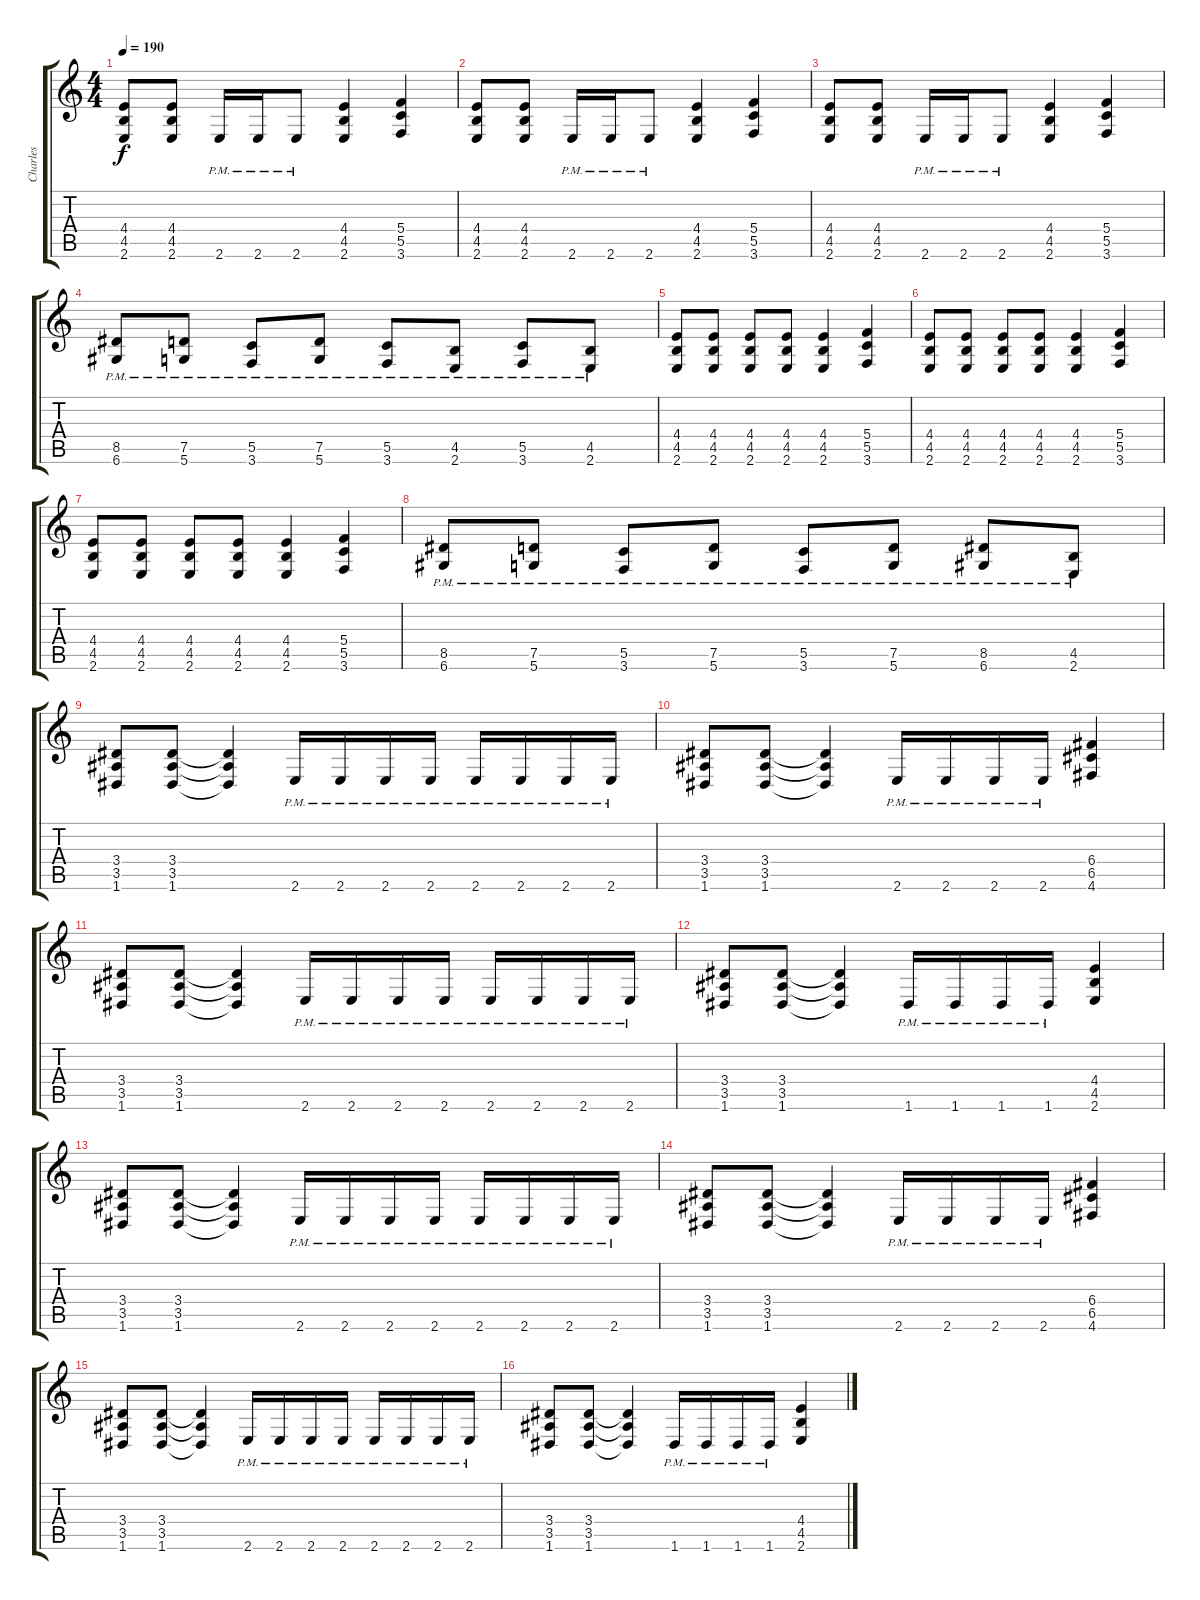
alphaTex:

\track ("Charles" "Charles") {instrument distortionguitar}
\staff {score tabs}
\tuning (D4 A3 F3 C3 G2 D2) {hide}
\ts (4 4)
\tempo 190
\clef g2
\ks c
(4.4 4.5 2.6).8{dy f} (4.4 4.5 2.6).8 2.6{pm}.16 2.6{pm}.16 2.6{pm}.8 (4.4 4.5 2.6).4 (5.4 5.5 3.6).4 |
(4.4 4.5 2.6).8 (4.4 4.5 2.6).8 2.6{pm}.16 2.6{pm}.16 2.6{pm}.8 (4.4 4.5 2.6).4 (5.4 5.5 3.6).4 |
(4.4 4.5 2.6).8 (4.4 4.5 2.6).8 2.6{pm}.16 2.6{pm}.16 2.6{pm}.8 (4.4 4.5 2.6).4 (5.4 5.5 3.6).4 |
(8.5{pm} 6.6{pm}).8 (7.5{pm} 5.6{pm}).8 (5.5{pm} 3.6{pm}).8 (7.5{pm} 5.6{pm}).8 (5.5{pm} 3.6{pm}).8 (4.5{pm} 2.6{pm}).8 (5.5{pm} 3.6{pm}).8 (4.5{pm} 2.6{pm}).8 |
(4.4 4.5 2.6).8 (4.4 4.5 2.6).8 (4.4 4.5 2.6).8 (4.4 4.5 2.6).8 (4.4 4.5 2.6).4 (5.4 5.5 3.6).4 |
(4.4 4.5 2.6).8 (4.4 4.5 2.6).8 (4.4 4.5 2.6).8 (4.4 4.5 2.6).8 (4.4 4.5 2.6).4 (5.4 5.5 3.6).4 |
(4.4 4.5 2.6).8 (4.4 4.5 2.6).8 (4.4 4.5 2.6).8 (4.4 4.5 2.6).8 (4.4 4.5 2.6).4 (5.4 5.5 3.6).4 |
(8.5{pm} 6.6{pm}).8 (7.5{pm} 5.6{pm}).8 (5.5{pm} 3.6{pm}).8 (7.5{pm} 5.6{pm}).8 (5.5{pm} 3.6{pm}).8 (7.5{pm} 5.6{pm}).8 (8.5{pm} 6.6{pm}).8 (4.5{pm} 2.6{pm}).8 |
(3.4 3.5 1.6).8 (3.4 3.5 1.6).8 (3.4{t} 3.5{t} 1.6{t}).4 2.6{pm}.16 2.6{pm}.16 2.6{pm}.16 2.6{pm}.16 2.6{pm}.16 2.6{pm}.16 2.6{pm}.16 2.6{pm}.16 |
(3.4 3.5 1.6).8 (3.4 3.5 1.6).8 (3.4{t} 3.5{t} 1.6{t}).4 2.6{pm}.16 2.6{pm}.16 2.6{pm}.16 2.6{pm}.16 (6.4 6.5 4.6).4 |
(3.4 3.5 1.6).8 (3.4 3.5 1.6).8 (3.4{t} 3.5{t} 1.6{t}).4 2.6{pm}.16 2.6{pm}.16 2.6{pm}.16 2.6{pm}.16 2.6{pm}.16 2.6{pm}.16 2.6{pm}.16 2.6{pm}.16 |
(3.4 3.5 1.6).8 (3.4 3.5 1.6).8 (3.4{t} 3.5{t} 1.6{t}).4 1.6{pm}.16 1.6{pm}.16 1.6{pm}.16 1.6{pm}.16 (4.4 4.5 2.6).4 |
(3.4 3.5 1.6).8 (3.4 3.5 1.6).8 (3.4{t} 3.5{t} 1.6{t}).4 2.6{pm}.16 2.6{pm}.16 2.6{pm}.16 2.6{pm}.16 2.6{pm}.16 2.6{pm}.16 2.6{pm}.16 2.6{pm}.16 |
(3.4 3.5 1.6).8 (3.4 3.5 1.6).8 (3.4{t} 3.5{t} 1.6{t}).4 2.6{pm}.16 2.6{pm}.16 2.6{pm}.16 2.6{pm}.16 (6.4 6.5 4.6).4 |
(3.4 3.5 1.6).8 (3.4 3.5 1.6).8 (3.4{t} 3.5{t} 1.6{t}).4 2.6{pm}.16 2.6{pm}.16 2.6{pm}.16 2.6{pm}.16 2.6{pm}.16 2.6{pm}.16 2.6{pm}.16 2.6{pm}.16 |
(3.4 3.5 1.6).8 (3.4 3.5 1.6).8 (3.4{t} 3.5{t} 1.6{t}).4 1.6{pm}.16 1.6{pm}.16 1.6{pm}.16 1.6{pm}.16 (4.4 4.5 2.6).4
